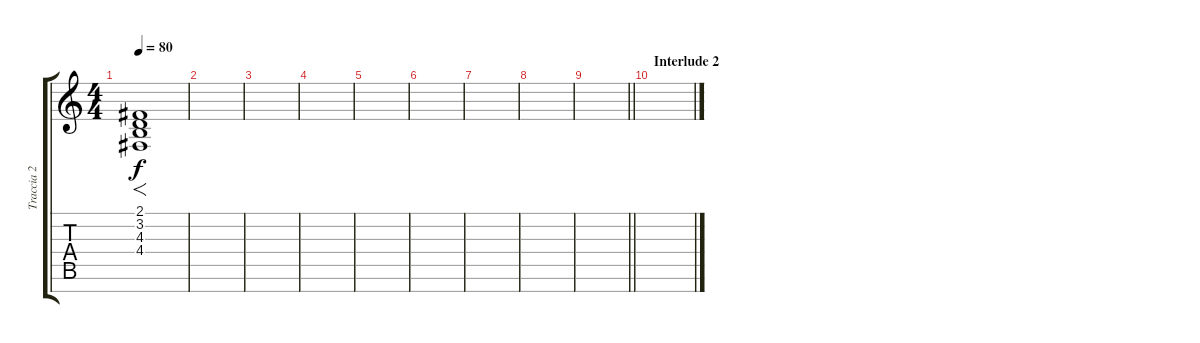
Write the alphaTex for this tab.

\track ("Traccia 2" "Traccia 2") {instrument choiraahs}
\staff {score tabs}
\tuning (E4 B3 G3 D3 A2 E2 B1) {hide}
\ts (4 4)
\tempo 80
\clef g2
\ks c
(2.1 3.2 4.3 4.4).1{f dy f} |
|
|
|
|
|
|
|
\barLineRight lightlight
|
\section ("" "Interlude 2")
